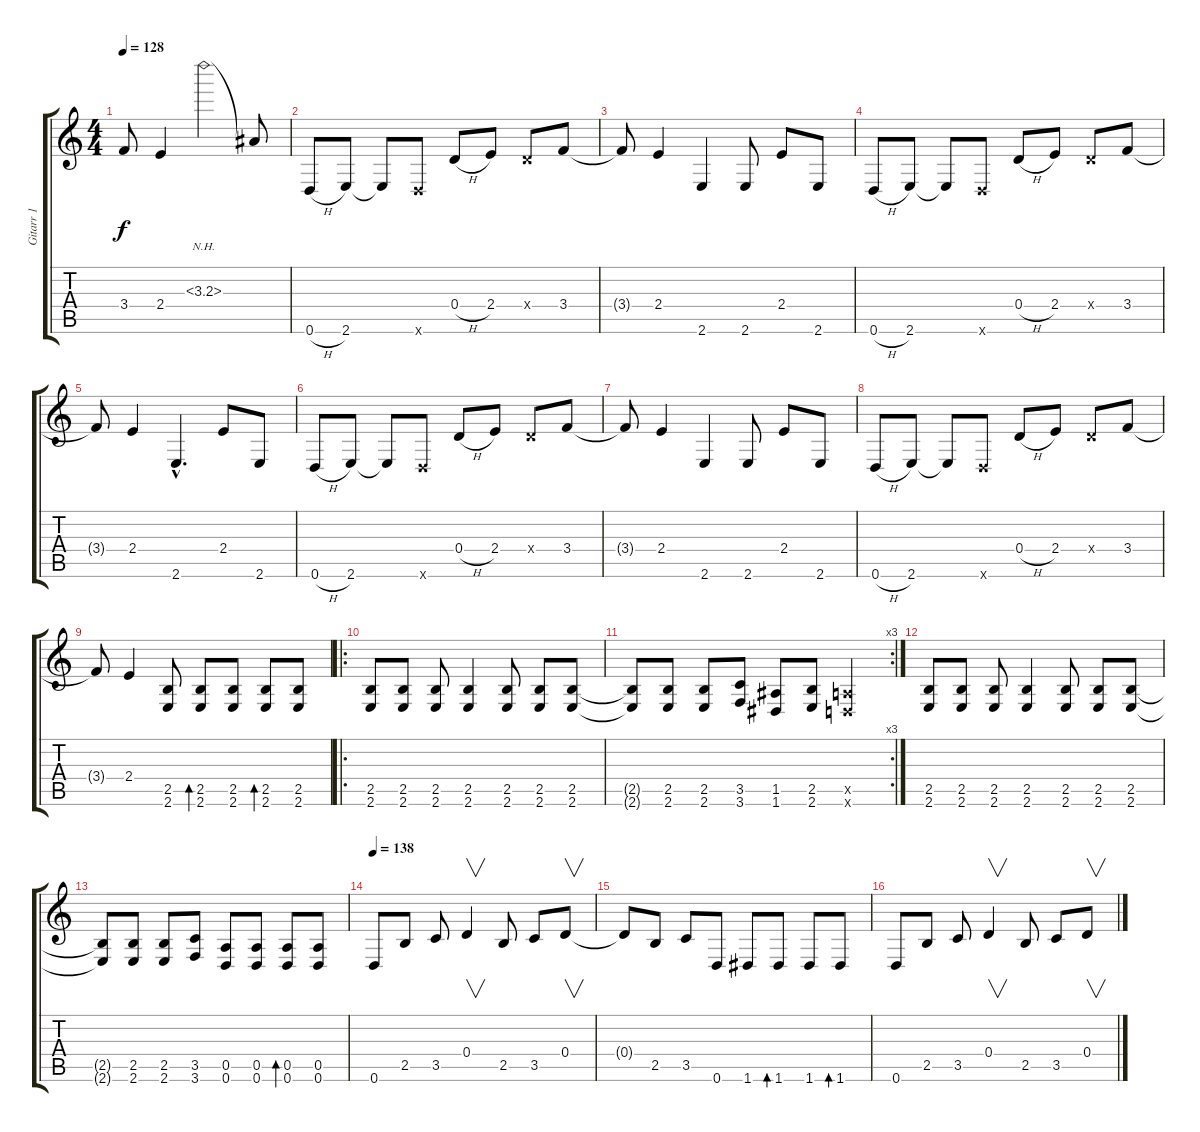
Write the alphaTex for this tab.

\track ("Gitarr 1" "Gitarr 1") {instrument electricguitarclean}
\staff {score tabs}
\tuning (E4 B3 G3 D3 A2 D2) {hide}
\ts (4 4)
\tempo 128
\clef g2
\ks c
3.4{t}.8{dy f} 2.4.4 3.3{nh}.2 3.3{t}.8 |
0.6{h}.8 2.6.8 2.6{t}.8 0.6{x}.8 0.4{h}.8 2.4.8 0.4{x}.8 3.4.8 |
3.4{t}.8 2.4.4 2.6.4 2.6.8 2.4.8 2.6.8 |
0.6{h}.8 2.6.8 2.6{t}.8 0.6{x}.8 0.4{h}.8 2.4.8 0.4{x}.8 3.4.8 |
3.4{t}.8 2.4.4 2.6{hac}.4{d} 2.4.8 2.6.8 |
0.6{h}.8 2.6.8 2.6{t}.8 0.6{x}.8 0.4{h}.8 2.4.8 0.4{x}.8 3.4.8 |
3.4{t}.8 2.4.4 2.6.4 2.6.8 2.4.8 2.6.8 |
0.6{h}.8 2.6.8 2.6{t}.8 0.6{x}.8 0.4{h}.8 2.4.8 0.4{x}.8 3.4.8 |
3.4{t}.8 2.4.4 (2.5 2.6).8{volume 8} (2.5 2.6).8{bd 240} (2.5 2.6).8 (2.5 2.6).8{bd 240} (2.5 2.6).8 |
\ro
(2.5 2.6).8{volume 10 instrument distortionguitar} (2.5 2.6).8 (2.5 2.6).8 (2.5 2.6).4 (2.5 2.6).8 (2.5 2.6).8 (2.5 2.6).8 |
\rc 3
(2.5{t} 2.6{t}).8 (2.5 2.6).8 (2.5 2.6).8 (3.5 3.6).8 (1.5 1.6).8 (2.5 2.6).8 (0.5{x} 0.6{x}).4 |
(2.5 2.6).8 (2.5 2.6).8 (2.5 2.6).8 (2.5 2.6).4 (2.5 2.6).8 (2.5 2.6).8 (2.5 2.6).8 |
(2.5{t} 2.6{t}).8 (2.5 2.6).8 (2.5 2.6).8 (3.5 3.6).8 (0.5 0.6).8 (0.5 0.6).8 (0.5 0.6).8{bd 240} (0.5 0.6).8 |
\tempo 138
0.6.8 2.5.8 3.5.8 0.4.4{v} 2.5.8 3.5.8 0.4.8{v} |
0.4{t}.8 2.5.8 3.5.8 0.6.8 1.6.8 1.6.8{bd 240} 1.6.8 1.6.8{bd 240} |
0.6.8 2.5.8 3.5.8 0.4.4{v} 2.5.8 3.5.8 0.4.8{v}
